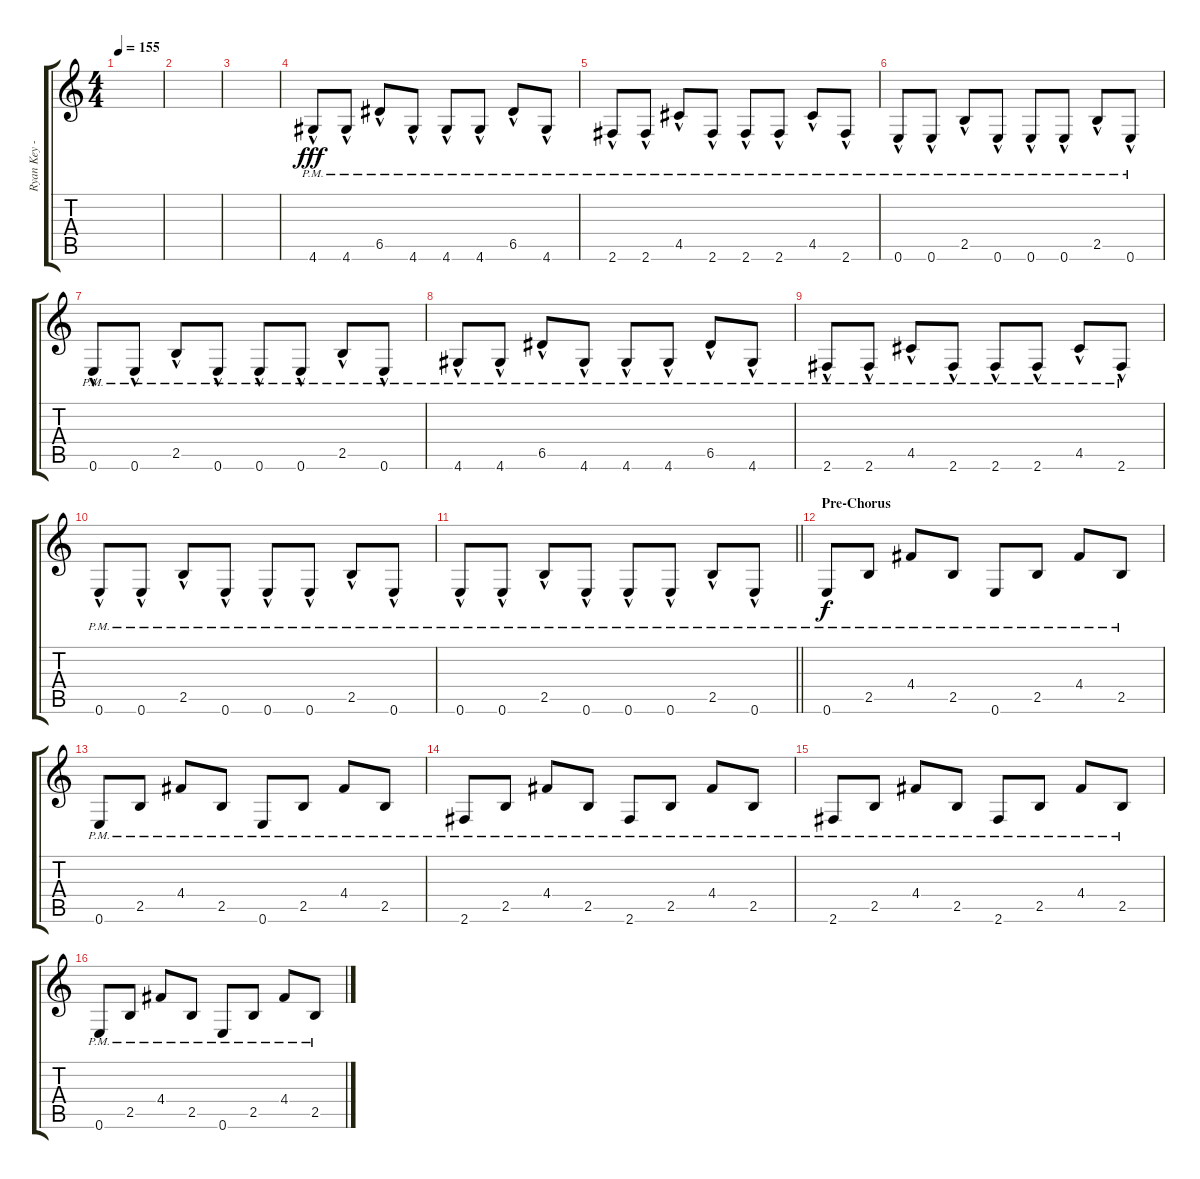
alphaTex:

\track ("Ryan Key - Rythm Guitar" "Ryan Key -") {instrument acousticguitarnylon}
\staff {score tabs}
\tuning (E4 B3 G3 D3 A2 E2) {hide}
\ts (4 4)
\tempo 155
\clef g2
\ks c
|
|
|
4.6{hac pm}.8{dy fff volume 16} 4.6{hac pm}.8 6.5{hac pm}.8 4.6{hac pm}.8 4.6{hac pm}.8 4.6{hac pm}.8 6.5{hac pm}.8 4.6{hac pm}.8 |
2.6{hac pm}.8 2.6{hac pm}.8 4.5{hac pm}.8 2.6{hac pm}.8 2.6{hac pm}.8 2.6{hac pm}.8 4.5{hac pm}.8 2.6{hac pm}.8 |
0.6{hac pm}.8 0.6{hac pm}.8 2.5{hac pm}.8 0.6{hac pm}.8 0.6{hac pm}.8 0.6{hac pm}.8 2.5{hac pm}.8 0.6{hac pm}.8 |
0.6{hac pm}.8 0.6{hac pm}.8 2.5{hac pm}.8 0.6{hac pm}.8 0.6{hac pm}.8 0.6{hac pm}.8 2.5{hac pm}.8 0.6{hac pm}.8 |
4.6{hac pm}.8 4.6{hac pm}.8 6.5{hac pm}.8 4.6{hac pm}.8 4.6{hac pm}.8 4.6{hac pm}.8 6.5{hac pm}.8 4.6{hac pm}.8 |
2.6{hac pm}.8 2.6{hac pm}.8 4.5{hac pm}.8 2.6{hac pm}.8 2.6{hac pm}.8 2.6{hac pm}.8 4.5{hac pm}.8 2.6{hac pm}.8 |
0.6{hac pm}.8 0.6{hac pm}.8 2.5{hac pm}.8 0.6{hac pm}.8 0.6{hac pm}.8 0.6{hac pm}.8 2.5{hac pm}.8 0.6{hac pm}.8 |
\barLineRight lightlight
0.6{hac pm}.8 0.6{hac pm}.8 2.5{hac pm}.8 0.6{hac pm}.8 0.6{hac pm}.8 0.6{hac pm}.8 2.5{hac pm}.8 0.6{hac pm}.8 |
\section ("" "Pre-Chorus")
0.6{pm}.8{dy f} 2.5{pm}.8 4.4{pm}.8 2.5{pm}.8 0.6{pm}.8 2.5{pm}.8 4.4{pm}.8 2.5{pm}.8 |
0.6{pm}.8 2.5{pm}.8 4.4{pm}.8 2.5{pm}.8 0.6{pm}.8 2.5{pm}.8 4.4{pm}.8 2.5{pm}.8 |
2.6{pm}.8 2.5{pm}.8 4.4{pm}.8 2.5{pm}.8 2.6{pm}.8 2.5{pm}.8 4.4{pm}.8 2.5{pm}.8 |
2.6{pm}.8 2.5{pm}.8 4.4{pm}.8 2.5{pm}.8 2.6{pm}.8 2.5{pm}.8 4.4{pm}.8 2.5{pm}.8 |
0.6{pm}.8 2.5{pm}.8 4.4{pm}.8 2.5{pm}.8 0.6{pm}.8 2.5{pm}.8 4.4{pm}.8 2.5{pm}.8
